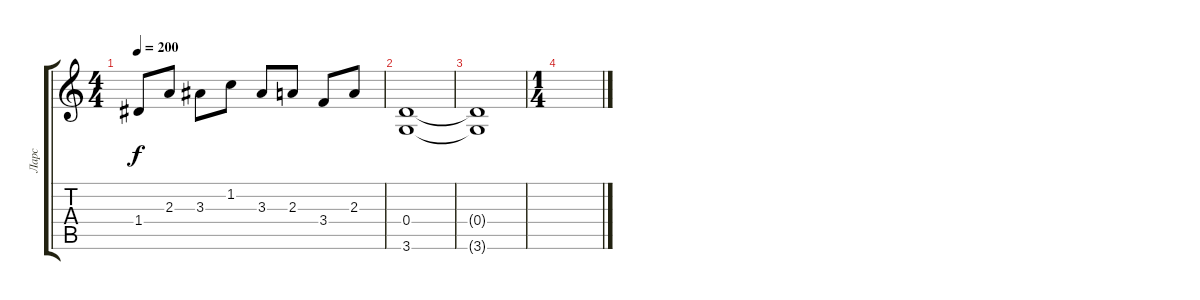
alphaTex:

\track ("Ларс" "Ларс") {instrument distortionguitar}
\staff {score tabs}
\tuning (E4 B3 G3 D3 A2 E2) {hide}
\ts (4 4)
\tempo 200
\clef g2
\ks c
1.4.8{dy f} 2.3.8 3.3.8 1.2.8 3.3.8 2.3.8 3.4.8 2.3.8 |
(0.4 3.6).1 |
(0.4{t} 3.6{t}).1 |
\ts (1 4)
